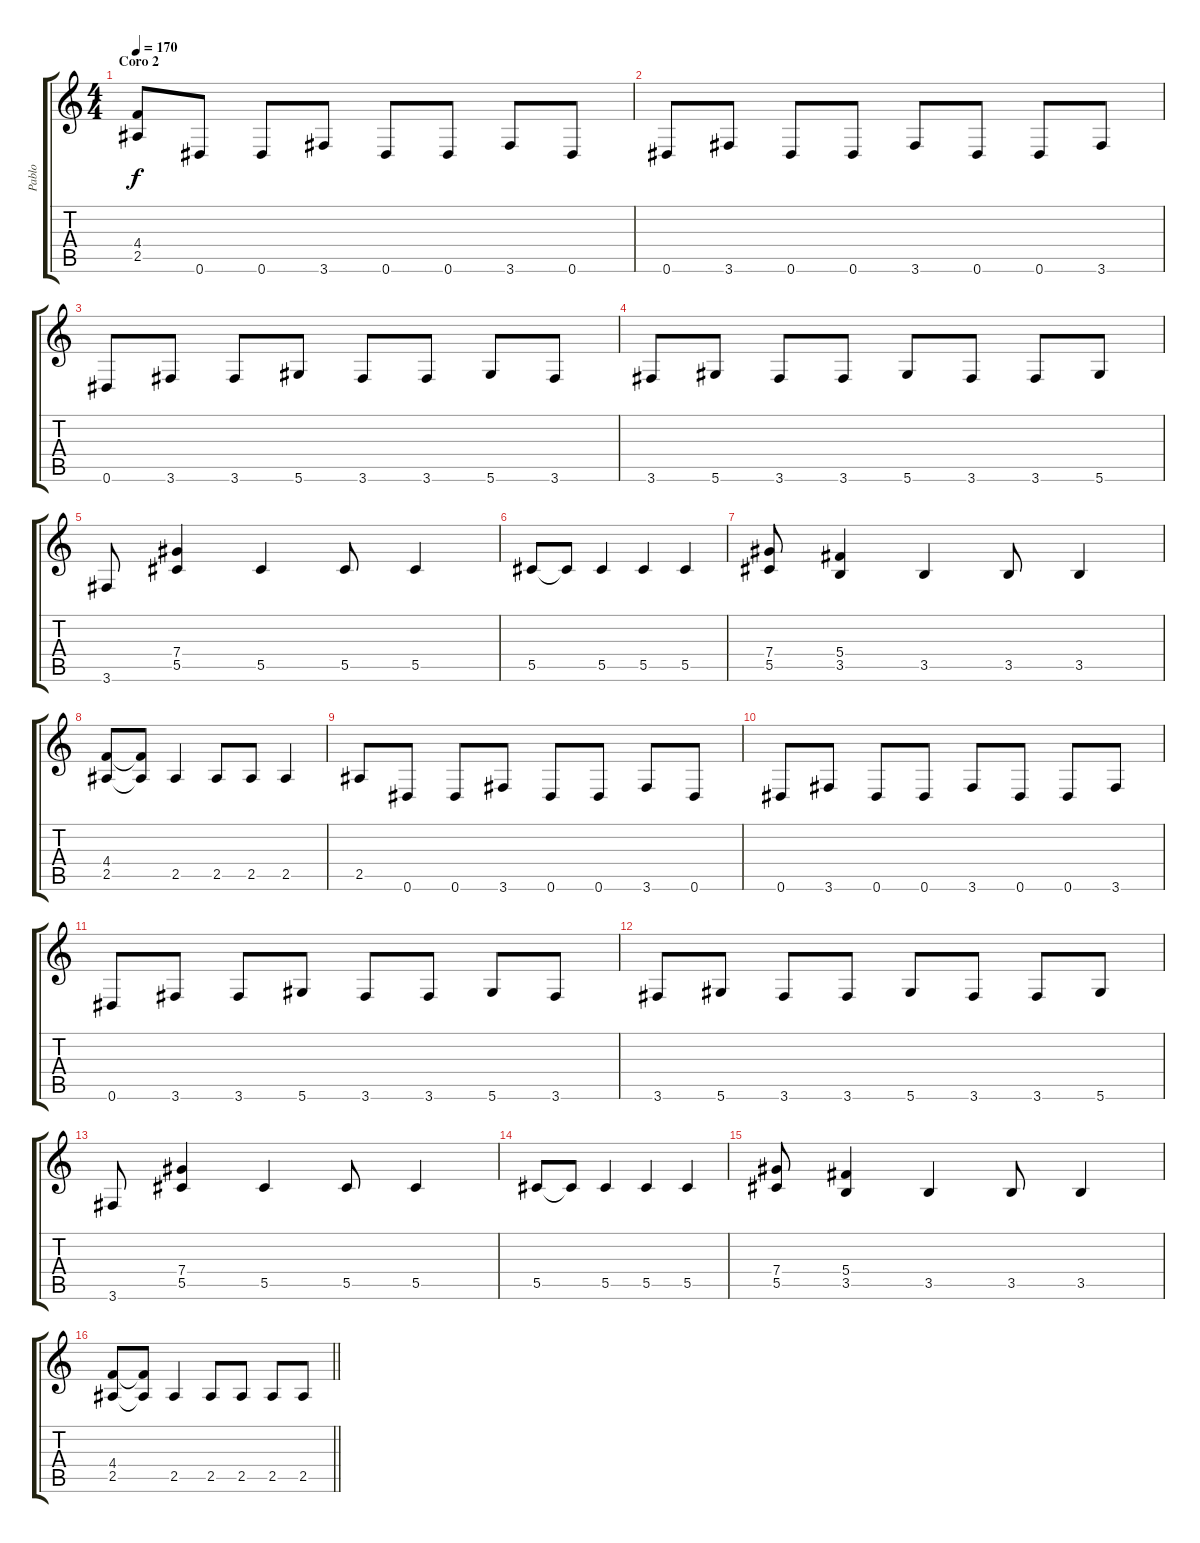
\track ("Pablo" "Pablo") {instrument distortionguitar}
\staff {score tabs}
\tuning (Eb4 Bb3 Gb3 Db3 Ab2 Eb2) {hide}
\ts (4 4)
\section ("" "Coro 2")
\tempo 170
\clef g2
\ks c
(4.4{t} 2.5{t}).8{dy f} 0.6.8{volume 13} 0.6.8 3.6.8 0.6.8 0.6.8 3.6.8 0.6.8 |
0.6.8 3.6.8 0.6.8 0.6.8 3.6.8 0.6.8 0.6.8 3.6.8 |
0.6.8 3.6.8 3.6.8 5.6.8 3.6.8 3.6.8 5.6.8 3.6.8 |
3.6.8 5.6.8 3.6.8 3.6.8 5.6.8 3.6.8 3.6.8 5.6.8 |
3.6.8 (7.4 5.5).4 5.5.4 5.5.8 5.5.4 |
5.5.8 5.5{t}.8 5.5.4 5.5.4 5.5.4 |
(7.4 5.5).8 (5.4 3.5).4 3.5.4 3.5.8 3.5.4 |
(4.4 2.5).8 (4.4{t} 2.5{t}).8 2.5.4 2.5.8 2.5.8 2.5.4 |
2.5.8 0.6.8{volume 13} 0.6.8 3.6.8 0.6.8 0.6.8 3.6.8 0.6.8 |
0.6.8 3.6.8 0.6.8 0.6.8 3.6.8 0.6.8 0.6.8 3.6.8 |
0.6.8 3.6.8 3.6.8 5.6.8 3.6.8 3.6.8 5.6.8 3.6.8 |
3.6.8 5.6.8 3.6.8 3.6.8 5.6.8 3.6.8 3.6.8 5.6.8 |
3.6.8 (7.4 5.5).4 5.5.4 5.5.8 5.5.4 |
5.5.8 5.5{t}.8 5.5.4 5.5.4 5.5.4 |
(7.4 5.5).8 (5.4 3.5).4 3.5.4 3.5.8 3.5.4 |
\barLineRight lightlight
(4.4 2.5).8 (4.4{t} 2.5{t}).8 2.5.4 2.5.8 2.5.8 2.5.8 2.5.8
